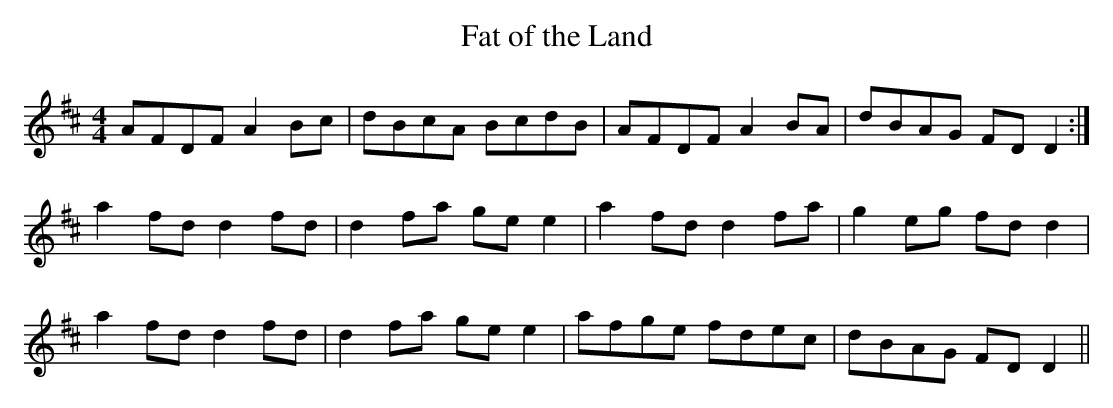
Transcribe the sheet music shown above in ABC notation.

X:1
T: Fat of the Land
L: 1/8
M: 4/4
K: D
AFDF A2 Bc|dBcA BcdB|AFDF A2 BA|dBAG FD D2 :|
a2 fd d2 fd|d2 fa ge e2|a2 fd d2 fa|g2 eg fd d2|
a2 fd d2 fd|d2 fa ge e2|afge fdec|dBAG FD D2 ||
